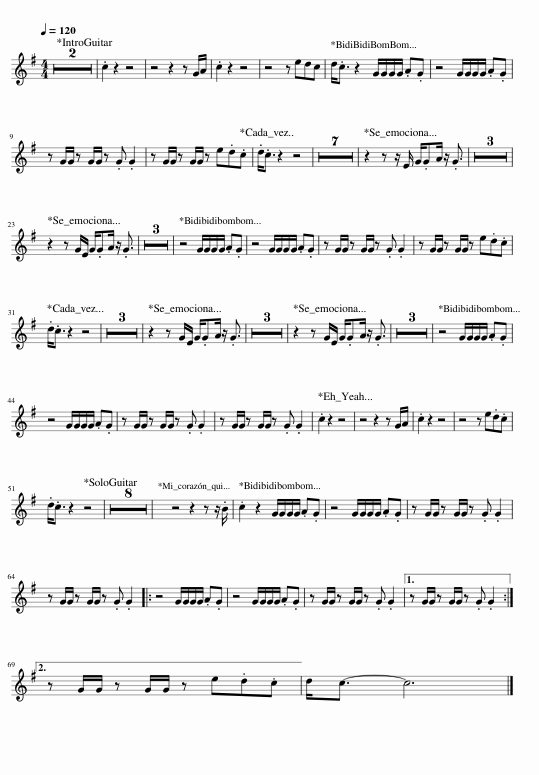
X:1
L:1/8
Q:1/4=120
M:4/4
I:linebreak $
K:none
V:1 treble transpose=-2
V:1
[K:G] z8 | z8 | .c2 z2 z4 | z4 z2 z G/A/ | .c2 z2 z4 | %5
 z4 z edc | d<.c z2 G/G/G/G/ .A.G | z4 G/G/G/G/ .A.G |$ z G/G/ z G/G/ z .G .G2 | z G/G/ z G/G/ z e.d.c | %10
 .d<.c z2 z4 | z8 | z8 | z8 | z8 | %15
 z8 | z8 | z8 | z2 z z/ E/ G/.GA/ z/ .G3/2 | z8 | %20
 z8 | z8 |$ z2 z G/E/ G/.GA/ z/ .G3/2 | z8 | z8 | %25
 z8 | z4 G/G/G/G/ .A.G | z4 G/G/G/G/ .A.G | z G/G/ z G/G/ z .G .G2 | z G/G/ z G/G/ z e.d.c |$ %30
 .d<.c z2 z4 | z8 | z8 | z8 | z2 z G/E/ G/.GA/ z/ .G3/2 | %35
 z8 | z8 | z8 | z2 z G/E/ G/.GA/ z/ .G3/2 | z8 | %40
 z8 | z8 | z4 G/G/G/G/ .A.G |$ z4 G/G/G/G/ .A.G | z G/G/ z G/G/ z .G .G2 | %45
 z G/G/ z G/G/ z .G .G2 | .c2 z2 z4 | z4 z2 z G/A/ | .c2 z2 z4 | z4 z e.d.c |$ %50
 .d<.c z2 z4 | z8 | z8 | z8 | z8 | %55
 z8 | z8 | z8 | z8 | z4 z2 z z/ .B/ | %60
 .c2 z2 G/G/G/G/ .A.G | z4 G/G/G/G/ .A.G | z G/G/ z G/G/ z .G .G2 |$ z G/G/ z G/G/ z .G .G2 |: z4 G/G/G/G/ .A.G | %65
 z4 G/G/G/G/ .A.G | z G/G/ z G/G/ z .G .G2 |1 z G/G/ z G/G/ z .G .G2 :|2$ z G/G/ z G/G/ z e.d.c || d<c- c6 |] %70
